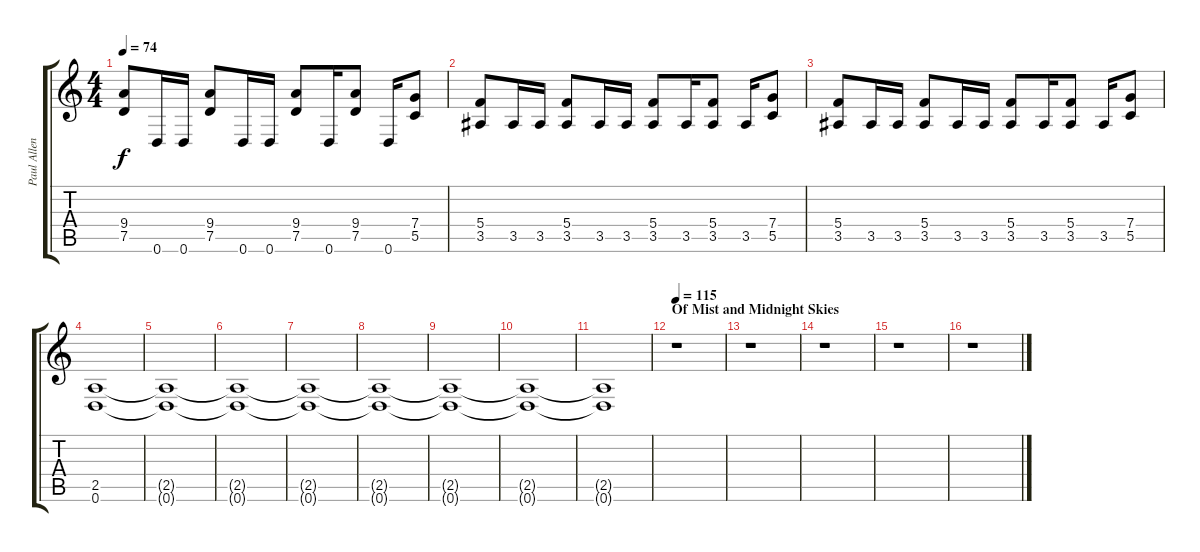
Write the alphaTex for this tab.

\track ("Paul Allender (Guitar)" "Paul Allen") {instrument overdrivenguitar}
\staff {score tabs}
\tuning (D4 A3 F3 C3 G2 D2) {hide}
\ts (4 4)
\tempo 74
\clef g2
\ks c
(9.4 7.5).8{dy f} 0.6.16 0.6.16 (9.4 7.5).8 0.6.16 0.6.16 (9.4 7.5).8 0.6.16 (9.4 7.5).8 0.6.16 (7.4 5.5).8 |
(5.4 3.5).8 3.5.16 3.5.16 (5.4 3.5).8 3.5.16 3.5.16 (5.4 3.5).8 3.5.16 (5.4 3.5).8 3.5.16 (7.4 5.5).8 |
(5.4 3.5).8 3.5.16 3.5.16 (5.4 3.5).8 3.5.16 3.5.16 (5.4 3.5).8 3.5.16 (5.4 3.5).8 3.5.16 (7.4 5.5).8 |
(2.5 0.6).1 |
(2.5{t} 0.6{t}).1 |
(2.5{t} 0.6{t}).1 |
(2.5{t} 0.6{t}).1 |
(2.5{t} 0.6{t}).1{volume 6} |
(2.5{t} 0.6{t}).1 |
(2.5{t} 0.6{t}).1{volume 0} |
(2.5{t} 0.6{t}).1 |
\section ("" "Of Mist and Midnight Skies")
\tempo 115
r.1{volume 13} |
r.1 |
r.1 |
r.1 |
r.1
